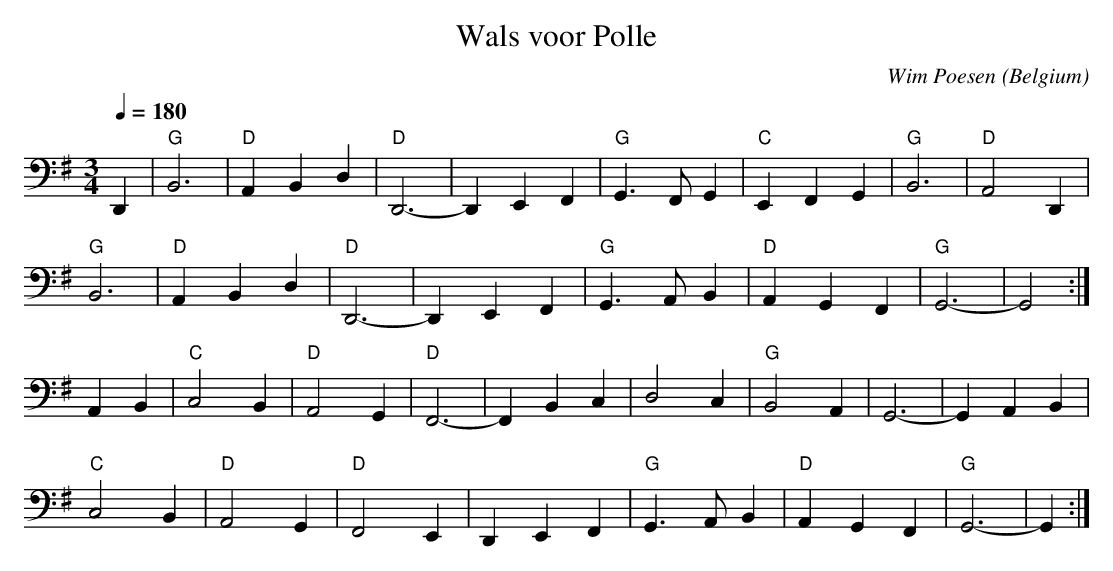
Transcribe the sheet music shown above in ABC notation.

X:1
T: Wals voor Polle
C: Wim Poesen
O: Belgium
M: 3/4
L: 1/4
Q: 180
K: Gmaj clef=bass middle=d
D | "G" B3 | "D" A B d | "D" D3- | D E F | "G" G>F G |\
    "C" E F G | "G" B3 | "D" A2 D |
       "G" B3 | "D" A B d | "D" D3- | D E F | "G" G>A B |\
    "D" A G F | "G" G3- | G2 :|
A B | "C" c2 B | "D" A2 G | "D" F3- | F B c | d2 c |\
    "G" B2 A | G3- | G A B |
         "C" c2 B | "D" A2 G | "D" F2 E | D E F | "G" G>A B |\
     "D" A G F | "G" G3- | G :|
